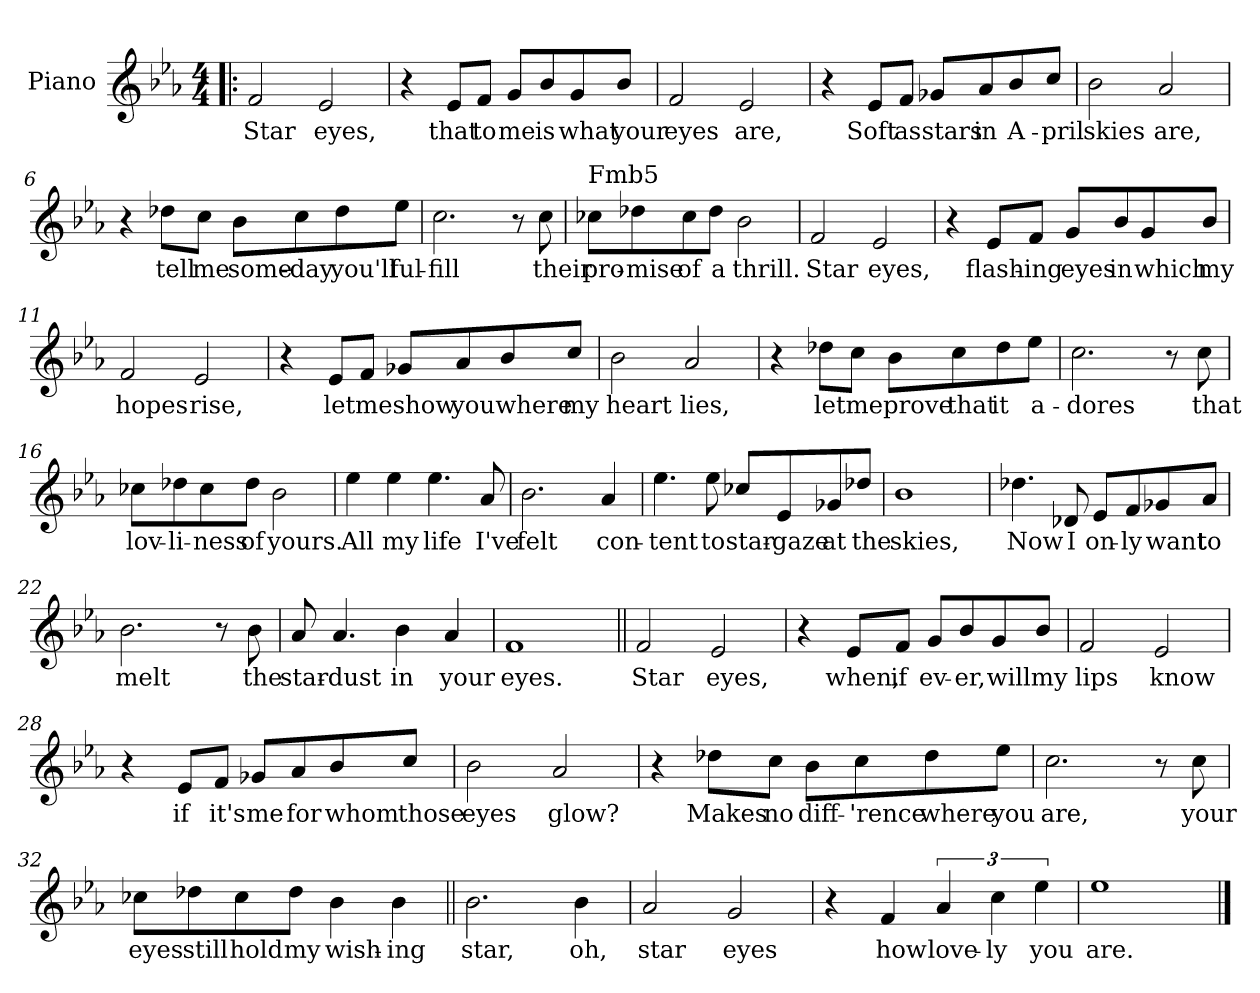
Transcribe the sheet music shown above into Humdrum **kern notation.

**kern	**text
*part1	*part1
*staff1	*staff1
*I"Piano	*
*I'Pno.	*
*clefG2	*
*k[b-e-a-]	*
*E-:	*
*M4/4	*
=1!|:	=1!|:
2f/	Star
2e-/	eyes,
=2	=2
4r	.
8e-/L	that
8f/J	to
8g/L	me
8b-/	is
8g/	what
8b-/J	your
=3	=3
2f/	eyes
2e-/	are,
=4	=4
4r	.
8e-/L	Soft
8f/J	as
8g-X/L	stars
8a-/	in
8b-/	A-
8cc/J	-pril
!!LO:LB:g=z
=5	=5
2b-\	skies
2a-/	are,
=6	=6
4r	.
8dd-X\L	tell
8cc\J	me
8b-\L	some-
8cc\	-day
8dd-\	you'll
8ee-\J	ful-
=7	=7
2.cc\	-fill
8r	.
8cc\	their
=8	=8
!LO:TX:a:t=Fmb5	!
8cc-X\L	pro-
8dd-X\	-mise
8cc-\	of
8dd-\J	a
2b-\	thrill.
=9	=9
2f/	Star
2e-/	eyes,
!!LO:LB:g=z
=10	=10
4r	.
8e-/L	flash-
8f/J	-ing
8g/L	eyes
8b-/	in
8g/	which
8b-/J	my
=11	=11
2f/	hopes
2e-/	rise,
=12	=12
4r	.
8e-/L	let
8f/J	me
8g-X/L	show
8a-/	you
8b-/	where
8cc/J	my
=13	=13
2b-\	heart
2a-/	lies,
!!LO:LB:g=z
=14	=14
4r	.
8dd-X\L	let
8cc\J	me
8b-\L	prove
8cc\	that
8dd-\	it
8ee-\J	a-
=15	=15
2.cc\	-dores
8r	.
8cc\	that
=16	=16
8cc-X\L	lov-
8dd-X\	-li-
8cc-\	-ness
8dd-\J	of
2b-\	yours.
=17	=17
4ee-\	All
4ee-\	my
4.ee-\	life
8a-/	I've
!!LO:LB:g=z
=18	=18
2.b-\	felt
4a-/	con-
=19	=19
4.ee-\	-tent
8ee-\	to
8cc-X/L	star-
8e-/	-gaze
8g-X/	at
8dd-X/J	the
=20	=20
1b-	skies,
=21	=21
4.dd-X\	Now
8d-X/	I
8e-/L	on-
8f/	-ly
8g-X/	want
8a-/J	to
=22	=22
2.b-\	melt
8r	.
8b-\	the
!!LO:LB:g=z
=23	=23
8a-/	star-
4.a-/	-dust
4b-\	in
4a-/	your
=24	=24
1f	eyes.
=25||	=25||
2f/	Star
2e-/	eyes,
=26	=26
4r	.
8e-/L	when,
8f/J	if
8g/L	ev-
8b-/	-er,
8g/	will
8b-/J	my
=27	=27
2f/	lips
2e-/	know
!!LO:LB:g=z
=28	=28
4r	.
8e-/L	if
8f/J	it's
8g-X/L	me
8a-/	for
8b-/	whom
8cc/J	those
=29	=29
2b-\	eyes
2a-/	glow?
=30	=30
4r	.
8dd-X\L	Makes
8cc\J	no
8b-\L	diff-
8cc\	-'rence
8dd-\	where
8ee-\J	you
=31	=31
2.cc\	are,
8r	.
8cc\	your
!!LO:LB:g=z
=32	=32
8cc-X\L	eyes
8dd-X\	still
8cc-\	hold
8dd-\J	my
4b-\	wish-
4b-\	-ing
=33||	=33||
2.b-\	star,
4b-\	oh,
=34	=34
2a-/	star
2g/	eyes
=35	=35
4r	.
4f/	how
6a-/	love-
6cc\	-ly
6ee-\	you
=36	=36
1ee-	are.
==	==
*-	*-
